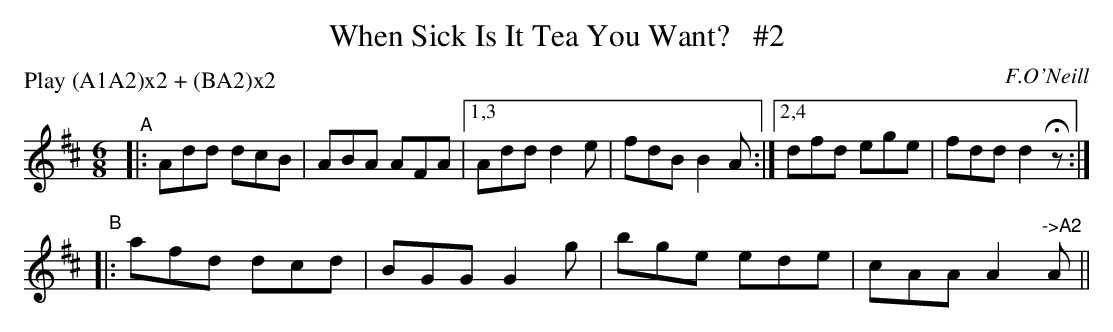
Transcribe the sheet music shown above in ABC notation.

X:1
T: When Sick Is It Tea You Want?   #2
O: F.O'Neill
P: Play (A1A2)x2 + (BA2)x2
M: 6/8
L: 1/8
K: D
"^A"|: Add dcB | ABA AFA |[1,3 Add d2e | fdB B2A \
                        :|[2,4 dfd ege | fdd d2Hz :|
"^B"|: afd dcd | BGG G2g | bge ede | cAA A2"^->A2"A ||
